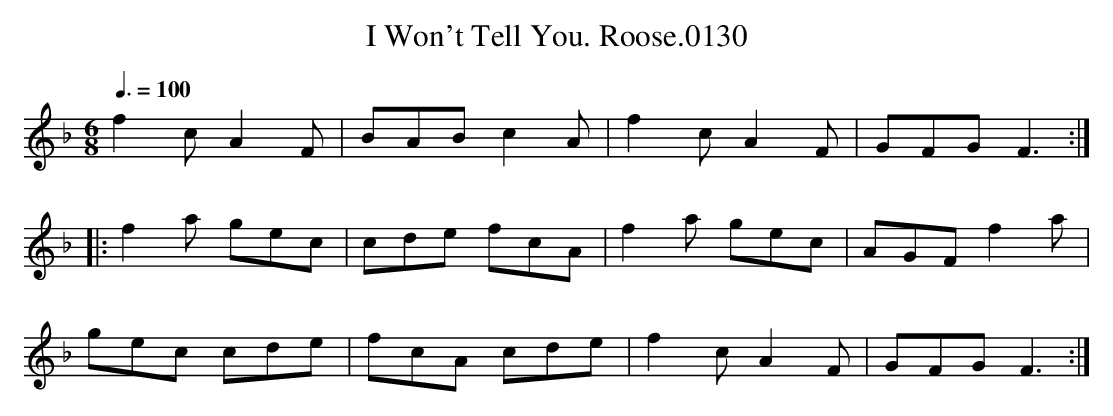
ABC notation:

X:1
T:I Won't Tell You. Roose.0130
M:6/8
L:1/8
Q:3/8=100
K:F
f2c A2F|BAB c2A|f2c A2F|GFG F3:|
|:f2a gec|cde fcA|f2a gec|AGF f2a|
gec cde|fcA cde|f2c A2F|GFG F3:|
